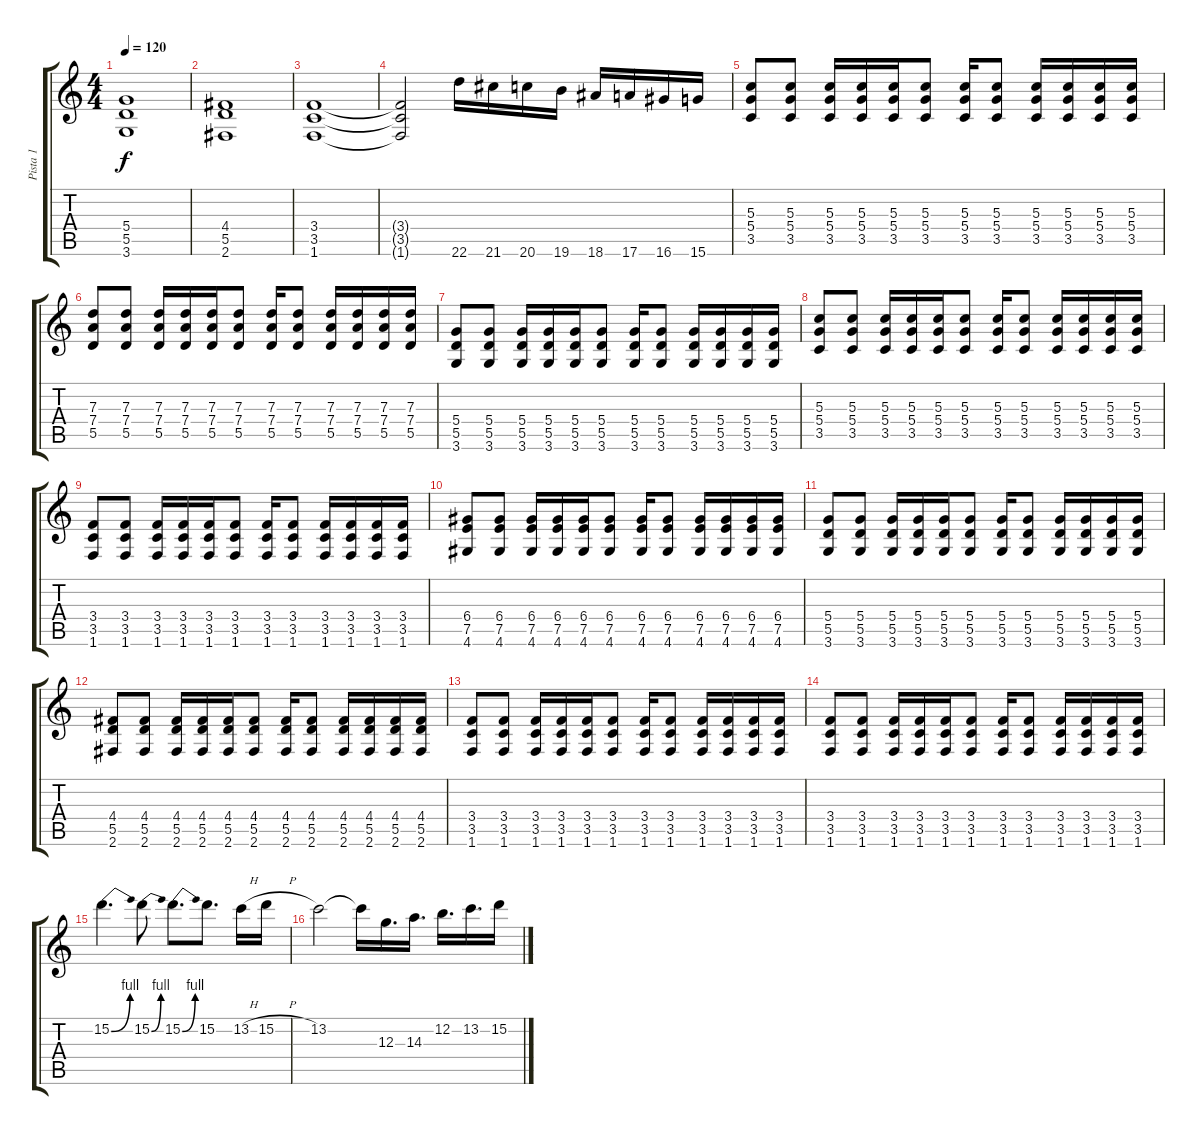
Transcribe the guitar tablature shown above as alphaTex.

\track ("Pista 1" "Pista 1") {instrument distortionguitar}
\staff {score tabs}
\tuning (E4 B3 G3 D3 A2 E2) {hide}
\ts (4 4)
\tempo 120
\clef g2
\ks c
(5.4 5.5 3.6).1{dy f} |
(4.4 5.5 2.6).1 |
(3.4 3.5 1.6).1 |
(3.4{t} 3.5{t} 1.6{t}).2 22.6.16{instrument guitarfretnoise} 21.6.16 20.6.16 19.6.16 18.6.16 17.6.16 16.6.16 15.6.16 |
(5.3 5.4 3.5).8{instrument distortionguitar} (5.3 5.4 3.5).8 (5.3 5.4 3.5).16 (5.3 5.4 3.5).16 (5.3 5.4 3.5).16 (5.3 5.4 3.5).8 (5.3 5.4 3.5).16 (5.3 5.4 3.5).8 (5.3 5.4 3.5).16 (5.3 5.4 3.5).16 (5.3 5.4 3.5).16 (5.3 5.4 3.5).16 |
(7.3 7.4 5.5).8 (7.3 7.4 5.5).8 (7.3 7.4 5.5).16 (7.3 7.4 5.5).16 (7.3 7.4 5.5).16 (7.3 7.4 5.5).8 (7.3 7.4 5.5).16 (7.3 7.4 5.5).8 (7.3 7.4 5.5).16 (7.3 7.4 5.5).16 (7.3 7.4 5.5).16 (7.3 7.4 5.5).16 |
(5.4 5.5 3.6).8 (5.4 5.5 3.6).8 (5.4 5.5 3.6).16 (5.4 5.5 3.6).16 (5.4 5.5 3.6).16 (5.4 5.5 3.6).8 (5.4 5.5 3.6).16 (5.4 5.5 3.6).8 (5.4 5.5 3.6).16 (5.4 5.5 3.6).16 (5.4 5.5 3.6).16 (5.4 5.5 3.6).16 |
(5.3 5.4 3.5).8 (5.3 5.4 3.5).8 (5.3 5.4 3.5).16 (5.3 5.4 3.5).16 (5.3 5.4 3.5).16 (5.3 5.4 3.5).8 (5.3 5.4 3.5).16 (5.3 5.4 3.5).8 (5.3 5.4 3.5).16 (5.3 5.4 3.5).16 (5.3 5.4 3.5).16 (5.3 5.4 3.5).16 |
(3.4 3.5 1.6).8 (3.4 3.5 1.6).8 (3.4 3.5 1.6).16 (3.4 3.5 1.6).16 (3.4 3.5 1.6).16 (3.4 3.5 1.6).8 (3.4 3.5 1.6).16 (3.4 3.5 1.6).8 (3.4 3.5 1.6).16 (3.4 3.5 1.6).16 (3.4 3.5 1.6).16 (3.4 3.5 1.6).16 |
(6.4 7.5 4.6).8 (6.4 7.5 4.6).8 (6.4 7.5 4.6).16 (6.4 7.5 4.6).16 (6.4 7.5 4.6).16 (6.4 7.5 4.6).8 (6.4 7.5 4.6).16 (6.4 7.5 4.6).8 (6.4 7.5 4.6).16 (6.4 7.5 4.6).16 (6.4 7.5 4.6).16 (6.4 7.5 4.6).16 |
(5.4 5.5 3.6).8 (5.4 5.5 3.6).8 (5.4 5.5 3.6).16 (5.4 5.5 3.6).16 (5.4 5.5 3.6).16 (5.4 5.5 3.6).8 (5.4 5.5 3.6).16 (5.4 5.5 3.6).8 (5.4 5.5 3.6).16 (5.4 5.5 3.6).16 (5.4 5.5 3.6).16 (5.4 5.5 3.6).16 |
(4.4 5.5 2.6).8 (4.4 5.5 2.6).8 (4.4 5.5 2.6).16 (4.4 5.5 2.6).16 (4.4 5.5 2.6).16 (4.4 5.5 2.6).8 (4.4 5.5 2.6).16 (4.4 5.5 2.6).8 (4.4 5.5 2.6).16 (4.4 5.5 2.6).16 (4.4 5.5 2.6).16 (4.4 5.5 2.6).16 |
(3.4 3.5 1.6).8 (3.4 3.5 1.6).8 (3.4 3.5 1.6).16 (3.4 3.5 1.6).16 (3.4 3.5 1.6).16 (3.4 3.5 1.6).8 (3.4 3.5 1.6).16 (3.4 3.5 1.6).8 (3.4 3.5 1.6).16 (3.4 3.5 1.6).16 (3.4 3.5 1.6).16 (3.4 3.5 1.6).16 |
(3.4 3.5 1.6).8 (3.4 3.5 1.6).8 (3.4 3.5 1.6).16 (3.4 3.5 1.6).16 (3.4 3.5 1.6).16 (3.4 3.5 1.6).8 (3.4 3.5 1.6).16 (3.4 3.5 1.6).8 (3.4 3.5 1.6).16 (3.4 3.5 1.6).16 (3.4 3.5 1.6).16 (3.4 3.5 1.6).16 |
15.2{be (bend 0 0 60 4)}.4{d} 15.2{be (bend 0 0 60 4)}.8 15.2{be (bend 0 0 60 4)}.8{d} 15.2.8{d} 13.2{h}.16 15.2{h}.16 |
13.2.2 13.2{t}.16 12.3.16{d} 14.3.16{d} 12.2.16{d} 13.2.16{d} 15.2.16
